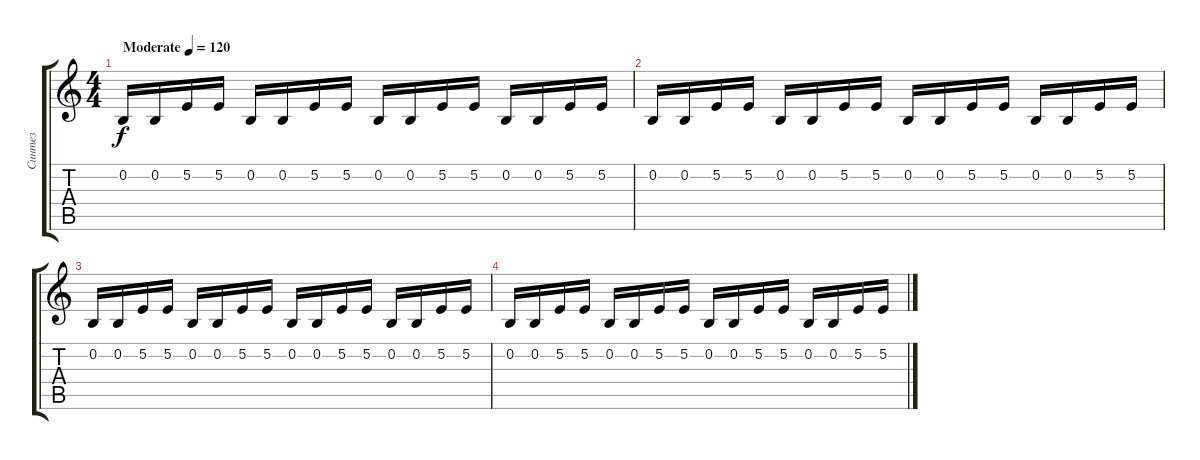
\track ("Синтез" "Синтез") {instrument tenorsax}
\staff {score tabs}
\tuning (E4 B3 G3 D3 A2 D2) {hide}
\ts (4 4)
\tempo (120 "Moderate")
\clef g2
\ks c
0.2.16{dy f instrument tenorsax} 0.2.16 5.2.16 5.2.16 0.2.16 0.2.16 5.2.16 5.2.16 0.2.16 0.2.16 5.2.16 5.2.16 0.2.16 0.2.16 5.2.16 5.2.16 |
0.2.16 0.2.16 5.2.16 5.2.16 0.2.16 0.2.16 5.2.16 5.2.16 0.2.16 0.2.16 5.2.16 5.2.16 0.2.16 0.2.16 5.2.16 5.2.16 |
0.2.16 0.2.16 5.2.16 5.2.16 0.2.16 0.2.16 5.2.16 5.2.16 0.2.16 0.2.16 5.2.16 5.2.16 0.2.16 0.2.16 5.2.16 5.2.16 |
0.2.16 0.2.16 5.2.16 5.2.16 0.2.16 0.2.16 5.2.16 5.2.16 0.2.16 0.2.16 5.2.16 5.2.16 0.2.16 0.2.16 5.2.16 5.2.16
